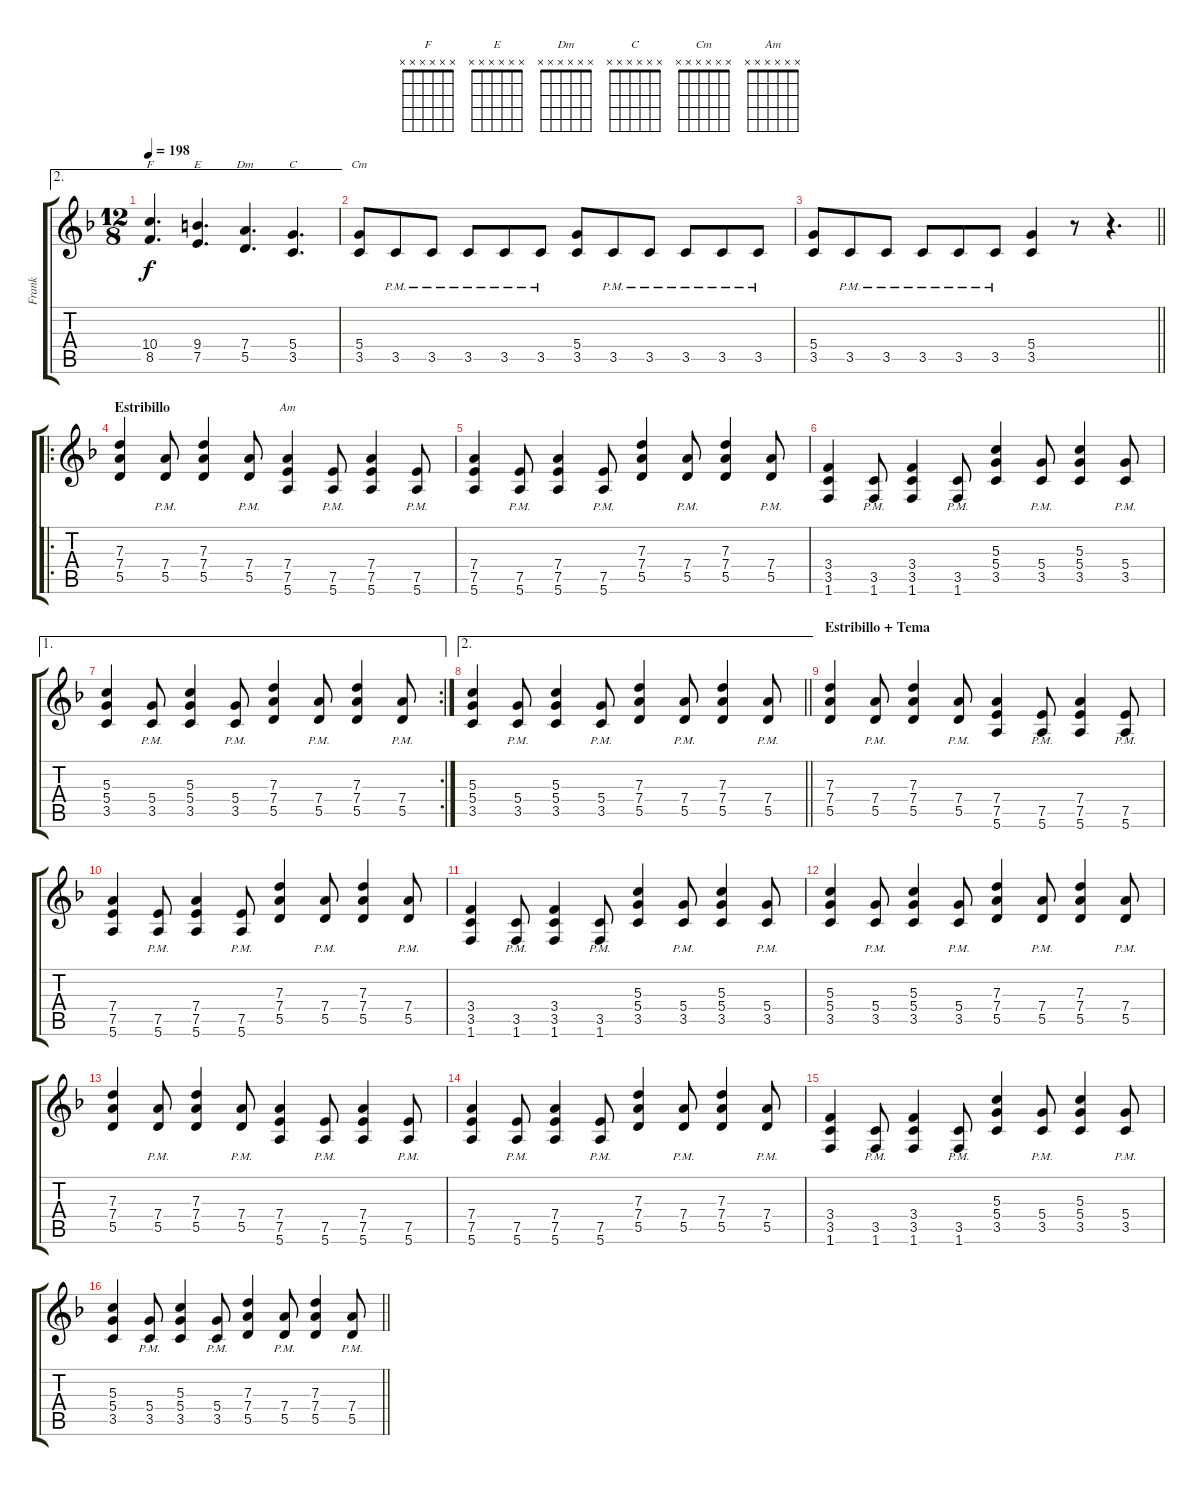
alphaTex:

\track ("Frank" "Frank") {instrument distortionguitar}
\staff {score tabs}
\tuning (E4 B3 G3 D3 A2 E2) {hide}
\chord ("F" x x x x x x)
\chord ("E" x x x x x x)
\chord ("Dm" x x x x x x)
\chord ("C" x x x x x x)
\chord ("Cm" x x x x x x)
\chord ("Am" x x x x x x)
\ae 2
\ts (12 8)
\tempo 198
\clef g2
\ks dminor
(10.4 8.5).4{d ch "F" dy f} (9.4 7.5).4{d ch "E"} (7.4 5.5).4{d ch "Dm"} (5.4 3.5).4{d ch "C"} |
(5.4 3.5).8{ch "Cm"} 3.5{pm}.8 3.5{pm}.8 3.5{pm}.8 3.5{pm}.8 3.5{pm}.8 (5.4 3.5).8 3.5{pm}.8 3.5{pm}.8 3.5{pm}.8 3.5{pm}.8 3.5{pm}.8 |
\barLineRight lightlight
(5.4 3.5).8 3.5{pm}.8 3.5{pm}.8 3.5{pm}.8 3.5{pm}.8 3.5{pm}.8 (5.4 3.5).4 r.8 r.4{d} |
\ro
\section ("" "Estribillo")
(7.3 7.4 5.5).4 (7.4{pm} 5.5{pm}).8 (7.3 7.4 5.5).4 (7.4{pm} 5.5{pm}).8 (7.4 7.5 5.6).4{ch "Am"} (7.5{pm} 5.6{pm}).8 (7.4 7.5 5.6).4 (7.5{pm} 5.6{pm}).8 |
(7.4 7.5 5.6).4 (7.5{pm} 5.6{pm}).8 (7.4 7.5 5.6).4 (7.5{pm} 5.6{pm}).8 (7.3 7.4 5.5).4 (7.4{pm} 5.5{pm}).8 (7.3 7.4 5.5).4 (7.4{pm} 5.5{pm}).8 |
(3.4 3.5 1.6).4 (3.5{pm} 1.6{pm}).8 (3.4 3.5 1.6).4 (3.5{pm} 1.6{pm}).8 (5.3 5.4 3.5).4 (5.4{pm} 3.5{pm}).8 (5.3 5.4 3.5).4 (5.4{pm} 3.5{pm}).8 |
\ae 1
\rc 2
(5.3 5.4 3.5).4 (5.4{pm} 3.5{pm}).8 (5.3 5.4 3.5).4 (5.4{pm} 3.5{pm}).8 (7.3 7.4 5.5).4 (7.4{pm} 5.5{pm}).8 (7.3 7.4 5.5).4 (7.4{pm} 5.5{pm}).8 |
\ae 2
\barLineRight lightlight
(5.3 5.4 3.5).4 (5.4{pm} 3.5{pm}).8 (5.3 5.4 3.5).4 (5.4{pm} 3.5{pm}).8 (7.3 7.4 5.5).4 (7.4{pm} 5.5{pm}).8 (7.3 7.4 5.5).4 (7.4{pm} 5.5{pm}).8 |
\section ("" "Estribillo + Tema")
(7.3 7.4 5.5).4 (7.4{pm} 5.5{pm}).8 (7.3 7.4 5.5).4 (7.4{pm} 5.5{pm}).8 (7.4 7.5 5.6).4 (7.5{pm} 5.6{pm}).8 (7.4 7.5 5.6).4 (7.5{pm} 5.6{pm}).8 |
(7.4 7.5 5.6).4 (7.5{pm} 5.6{pm}).8 (7.4 7.5 5.6).4 (7.5{pm} 5.6{pm}).8 (7.3 7.4 5.5).4 (7.4{pm} 5.5{pm}).8 (7.3 7.4 5.5).4 (7.4{pm} 5.5{pm}).8 |
(3.4 3.5 1.6).4 (3.5{pm} 1.6{pm}).8 (3.4 3.5 1.6).4 (3.5{pm} 1.6{pm}).8 (5.3 5.4 3.5).4 (5.4{pm} 3.5{pm}).8 (5.3 5.4 3.5).4 (5.4{pm} 3.5{pm}).8 |
(5.3 5.4 3.5).4 (5.4{pm} 3.5{pm}).8 (5.3 5.4 3.5).4 (5.4{pm} 3.5{pm}).8 (7.3 7.4 5.5).4 (7.4{pm} 5.5{pm}).8 (7.3 7.4 5.5).4 (7.4{pm} 5.5{pm}).8 |
(7.3 7.4 5.5).4 (7.4{pm} 5.5{pm}).8 (7.3 7.4 5.5).4 (7.4{pm} 5.5{pm}).8 (7.4 7.5 5.6).4 (7.5{pm} 5.6{pm}).8 (7.4 7.5 5.6).4 (7.5{pm} 5.6{pm}).8 |
(7.4 7.5 5.6).4 (7.5{pm} 5.6{pm}).8 (7.4 7.5 5.6).4 (7.5{pm} 5.6{pm}).8 (7.3 7.4 5.5).4 (7.4{pm} 5.5{pm}).8 (7.3 7.4 5.5).4 (7.4{pm} 5.5{pm}).8 |
(3.4 3.5 1.6).4 (3.5{pm} 1.6{pm}).8 (3.4 3.5 1.6).4 (3.5{pm} 1.6{pm}).8 (5.3 5.4 3.5).4 (5.4{pm} 3.5{pm}).8 (5.3 5.4 3.5).4 (5.4{pm} 3.5{pm}).8 |
\barLineRight lightlight
(5.3 5.4 3.5).4 (5.4{pm} 3.5{pm}).8 (5.3 5.4 3.5).4 (5.4{pm} 3.5{pm}).8 (7.3 7.4 5.5).4 (7.4{pm} 5.5{pm}).8 (7.3 7.4 5.5).4 (7.4{pm} 5.5{pm}).8
